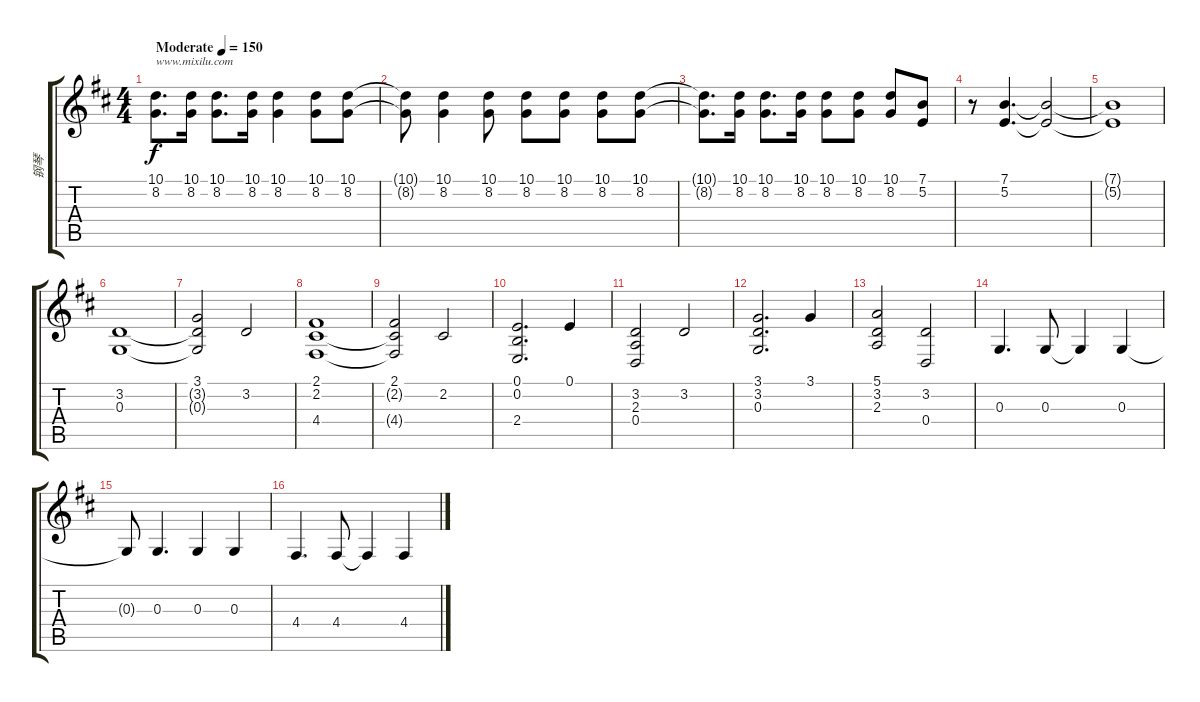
\track ("钢琴" "钢琴") {instrument acousticgrandpiano}
\staff {score tabs}
\tuning (E4 B3 G3 D3 A2 E2) {hide}
\ts (4 4)
\tempo (150 "Moderate")
\clef g2
\ks d
(10.1 8.2).8{d txt "www.mixilu.com" dy f instrument acousticgrandpiano} (10.1 8.2).16 (10.1 8.2).8{d} (10.1 8.2).16 (10.1 8.2).4 (10.1 8.2).8 (10.1 8.2).8 |
(10.1{t} 8.2{t}).8 (10.1 8.2).4 (10.1 8.2).8 (10.1 8.2).8 (10.1 8.2).8 (10.1 8.2).8 (10.1 8.2).8 |
(10.1{t} 8.2{t}).8{d} (10.1 8.2).16 (10.1 8.2).8{d} (10.1 8.2).16 (10.1 8.2).8 (10.1 8.2).8 (10.1 8.2).8 (7.1 5.2).8 |
r.8 (7.1 5.2).4{d} (7.1{t} 5.2{t}).2 |
(7.1{t} 5.2{t}).1 |
(3.2 0.3).1 |
(3.1 3.2{t} 0.3{t}).2 3.2.2 |
(2.1 2.2 4.4).1 |
(2.1 2.2{t} 4.4{t}).2 2.2.2 |
(0.1 0.2 2.4).2{d} 0.1.4 |
(3.2 2.3 0.4).2 3.2.2 |
(3.1 3.2 0.3).2{d} 3.1.4 |
(5.1 3.2 2.3).2 (3.2 0.4).2 |
0.3.4{d} 0.3.8 0.3{t}.4 0.3.4 |
0.3{t}.8 0.3.4{d} 0.3.4 0.3.4 |
4.4.4{d} 4.4.8 4.4{t}.4 4.4.4
